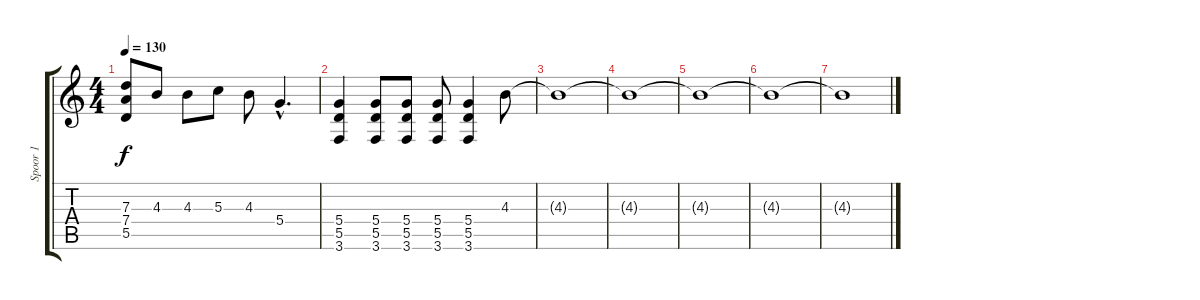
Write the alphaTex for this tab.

\track ("Spoor 1" "Spoor 1") {instrument electricguitarclean}
\staff {score tabs}
\tuning (E4 B3 G3 D3 A2 D2) {hide}
\ts (4 4)
\tempo 130
\clef g2
\ks c
(7.3{t} 7.4{t} 5.5{t}).8{dy f} 4.3.8 4.3.8 5.3.8 4.3.8 5.4{hac}.4{d} |
(5.4 5.5 3.6).4 (5.4 5.5 3.6).8 (5.4 5.5 3.6).8 (5.4 5.5 3.6).8 (5.4 5.5 3.6).4 4.3.8 |
4.3{t}.1 |
4.3{t}.1 |
4.3{t}.1 |
4.3{t}.1 |
4.3{t}.1
